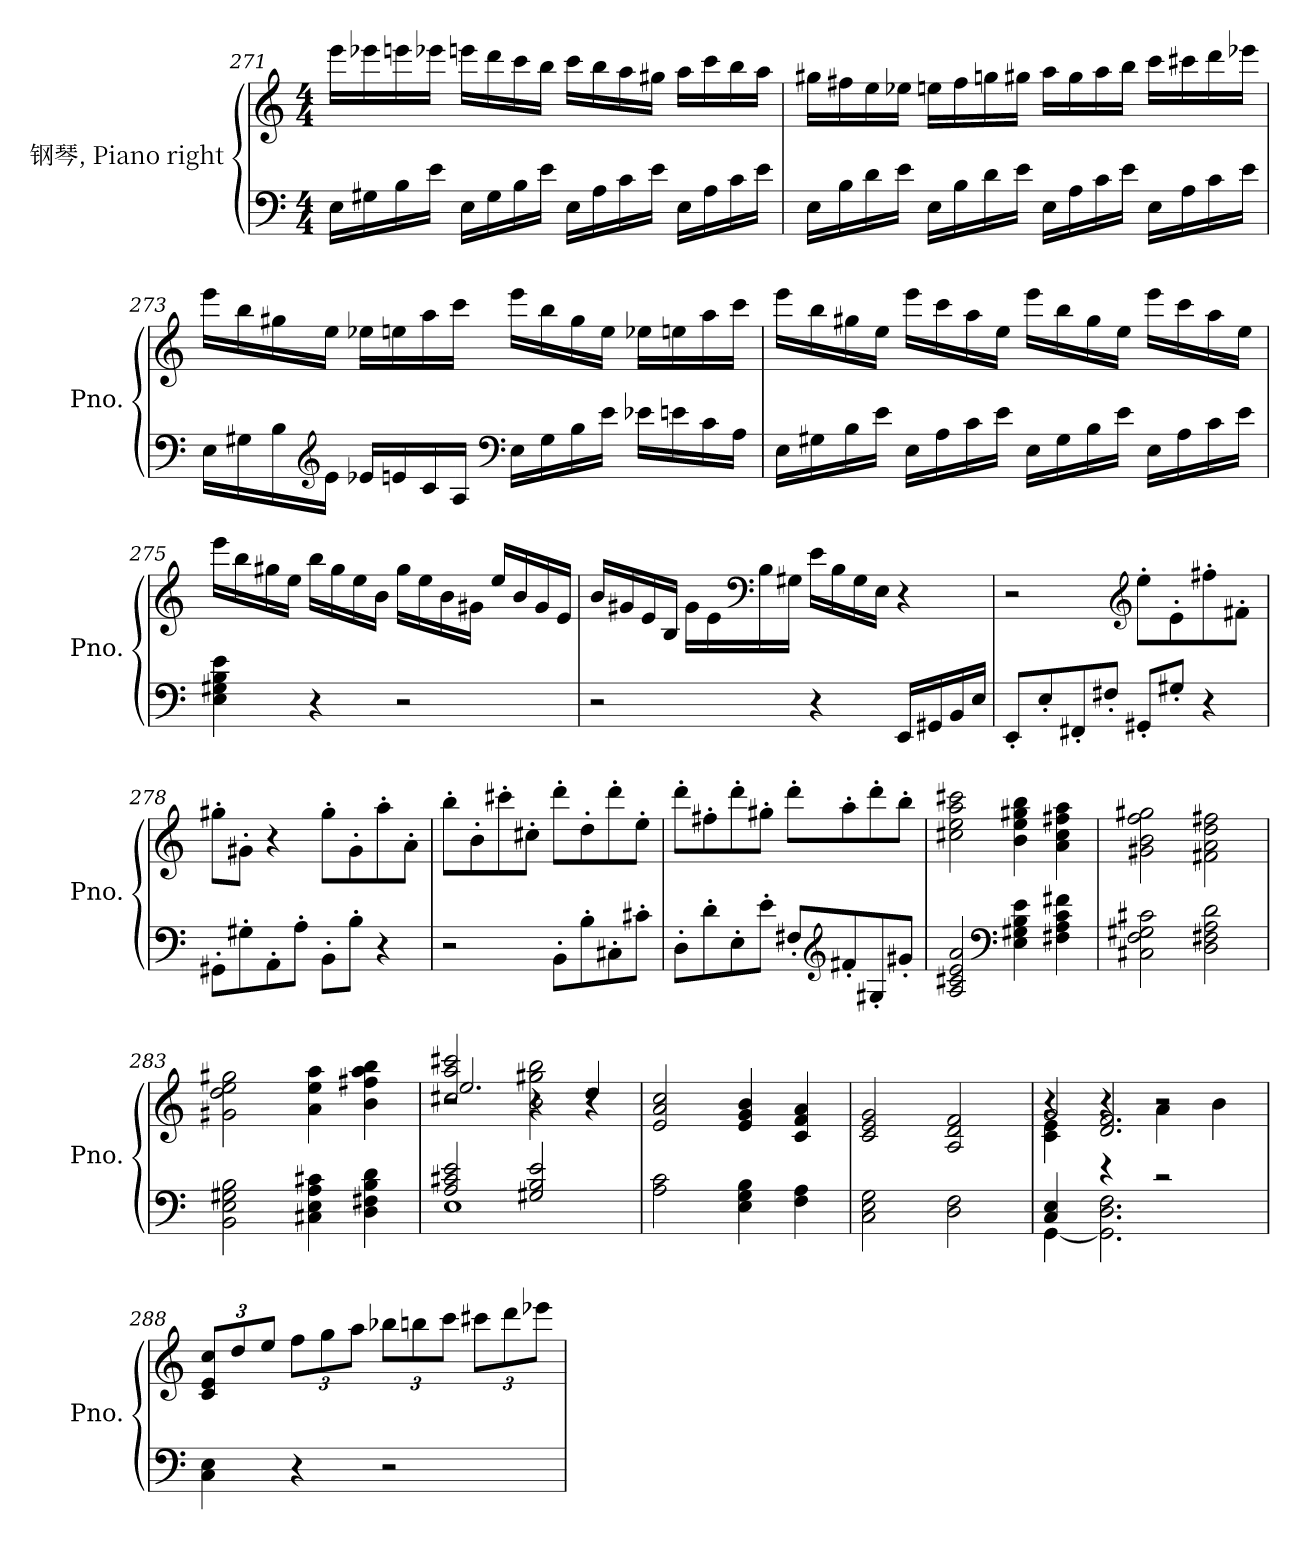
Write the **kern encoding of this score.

**kern	**kern
*part1	*part1
*staff2	*staff1
*I"钢琴, Piano right	*
*I'Pno.	*
!!LO:PB:g=z
*clefF4	*clefG2
*k[]	*k[]
*M4/4	*M4/4
*MM157	*MM157
=271	=271
16E\LL	16eee\LL
16G#X\	16eee-X\
16B\	16eeen\
16e\JJ	16eee-X\JJ
16E\LL	16eeen\LL
16G#\	16ddd\
16B\	16ccc\
16e\JJ	16bb\JJ
16E\LL	16ccc\LL
16A\	16bb\
16c\	16aa\
16e\JJ	16gg#X\JJ
*	*MM160
16E\LL	16aa\LL
16A\	16ccc\
16c\	16bb\
16e\JJ	16aa\JJ
=272	=272
16E\LL	16gg#X\LL
16B\	16ff#X\
16d\	16ee\
16e\JJ	16ee-X\JJ
16E\LL	16een\LL
16B\	16ff#\
16d\	16ggn\
16e\JJ	16gg#X\JJ
16E\LL	16aa\LL
16A\	16gg#\
16c\	16aa\
16e\JJ	16bb\JJ
16E\LL	16ccc\LL
16A\	16ccc#X\
*	*MM153
16c\	16ddd\
16e\JJ	16eee-X\JJ
!!LO:LB:g=z
=273	=273
*	*MM160
16E\LL	16eee\LL
16G#X\	16bb\
16B\	16gg#X\
*clefG2	*
16e\JJ	16ee\JJ
16e-X/LL	16ee-X\LL
16en/	16een\
16c/	16aa\
16A/JJ	16ccc\JJ
*clefF4	*
16E\LL	16eee\LL
16G#\	16bb\
16B\	16gg#\
16e\JJ	16ee\JJ
16e-X\LL	16ee-X\LL
16en\	16een\
16c\	16aa\
16A\JJ	16ccc\JJ
=274	=274
16E\LL	16eee\LL
16G#X\	16bb\
16B\	16gg#X\
16e\JJ	16ee\JJ
16E\LL	16eee\LL
16A\	16ccc\
16c\	16aa\
16e\JJ	16ee\JJ
16E\LL	16eee\LL
16G#\	16bb\
16B\	16gg#\
16e\JJ	16ee\JJ
16E\LL	16eee\LL
16A\	16ccc\
16c\	16aa\
16e\JJ	16ee\JJ
!!LO:LB:g=z
=275	=275
4E\ 4G#X\ 4B\ 4e\	16eee\LL
.	16bb\
.	16gg#X\
.	16ee\JJ
4r	16bb\LL
.	16gg#\
.	16ee\
.	16b\JJ
2r	16gg#\LL
.	16ee\
.	16b\
.	16g#X\JJ
.	16ee/LL
.	16b/
.	16g#/
.	16e/JJ
=276	=276
*	*MM160
2r	16b/LL
.	16g#X/
.	16e/
.	16B/JJ
.	16g#\LL
.	16e\
*	*clefF4
.	16B\
*	*MM158
.	16G#X\JJ
4r	16e\LL
.	16B\
.	16G#\
.	16E\JJ
16EE/LL	4r
16GG#X/	.
16BB/	.
16E/JJ	.
!!LO:LB:g=z
=277	=277
*	*MM161
8EE'/L	2r
8E'/	.
8FF#X'/	.
8F#X'/J	.
*	*clefG2
*	*MM160
8GG#X'/L	8ee'\L
*	*MM157
8G#X'/J	8e'\
*	*MM159
4r	8ff#X'\
*	*MM150
.	8f#X'\J
=278	=278
*	*MM159
8GG#X'\L	8gg#X'\L
*	*MM156
8G#X'\	8g#X'\J
*	*MM159
8AA'\	4r
8A'\J	.
*	*MM158
8BB'\L	8gg#'\L
8B'\J	8g#'\
4r	8aa'\
.	8a'\J
=279	=279
*	*MM158
2r	8bb'\L
*	*MM156
.	8b'\
.	8ccc#X'\
.	8cc#X'\J
8BB'\L	8ddd'\L
8B'\	8dd'\
*	*MM154
8C#X'\	8ddd'\
8c#X'\J	8ee'\J
!!LO:LB:g=z
=280	=280
8D'\L	8ddd'\L
8d'\	8ff#X'\
8E'\	8ddd'\
8e'\J	8gg#X'\J
8F#X'/L	8ddd'\L
*clefG2	*
*	*MM148
8f#X'/	8aa'\
*	*MM142
8G#X'/	8ddd'\
*	*MM126
8g#X'/J	8bb'\J
=281	=281
*	*MM136
2A/ 2c#X/ 2e/ 2a/	2cc#X\ 2ee\ 2aa\ 2ccc#X\
*clefF4	*
*	*MM139
4E\ 4G#X\ 4B\ 4e\	4b\ 4ee\ 4gg#X\ 4bb\
*	*MM128
4F#X\ 4A\ 4c#\ 4f#X\	4a\ 4cc#\ 4ff#X\ 4aa\
=282	=282
*	*MM135
2C#X\ 2F\ 2G#X\ 2c#X\	2g#X\ 2b\ 2ff\ 2gg#X\
2D\ 2F#X\ 2A\ 2d\	2f#X\ 2a\ 2dd\ 2ff#X\
=283	=283
*	*MM133
2BB\ 2E\ 2G#X\ 2B\	2g#X\ 2dd\ 2ee\ 2gg#X\
*	*MM128
4C#X\ 4E\ 4A\ 4c#X\	4a\ 4ee\ 4aa\
*	*MM118
4D\ 4F#X\ 4B\ 4d\	4b\ 4ff#X\ 4aa\ 4bb\
=284	=284
*	*MM134
*^	*^
*	*	*	*^
2A/ 2c#X/ 2e/	1E	2cc#X/ 2aa/ 2ccc#X/	2r	2.ee/
*	*	*MM129	*	*
2G#X/ 2B/ 2e/	.	4r	2b\ 2gg#X\ 2bb\	.
.	.	4dd/	.	4r
*v	*v	*	*	*
*	*v	*v	*v
=285	=285
*	*MM136
2A\ 2c\	2e/ 2a/ 2cc/
*	*MM139
4E\ 4G\ 4B\	4e/ 4g/ 4b/
*	*MM132
4F\ 4A\	4c/ 4f/ 4a/
!!LO:LB:g=z
=286	=286
*	*MM136
2C\ 2E\ 2G\	2c/ 2e/ 2g/
2D\ 2F\	2A/ 2d/ 2f/
=287	=287
*	*MM135
*^	*^
*	*	*	*^
4C/ 4E/	[4GG\	2g/	4c\ 4e\	4r
4r	2.GG\] 2.D\ 2.F\	.	4r	2.d/ 2.f/
*	*	*MM138	*	*
2r	.	2r	4a\	.
*	*	*MM130	*	*
.	.	.	4b\	.
*v	*v	*	*	*
*	*v	*v	*v
=288	=288
*	*Xbrackettup
*	*MM133
4C\ 4E\	12c/ 12e/ 12cc/L
.	12dd/
.	12ee/J
4r	12ff\L
.	12gg\
.	12aa\J
2r	12bb-X\L
.	12bbn\
.	12ccc\J
.	12ccc#X\L
.	12ddd\
.	12eee-X\J
=	=
*-	*-
